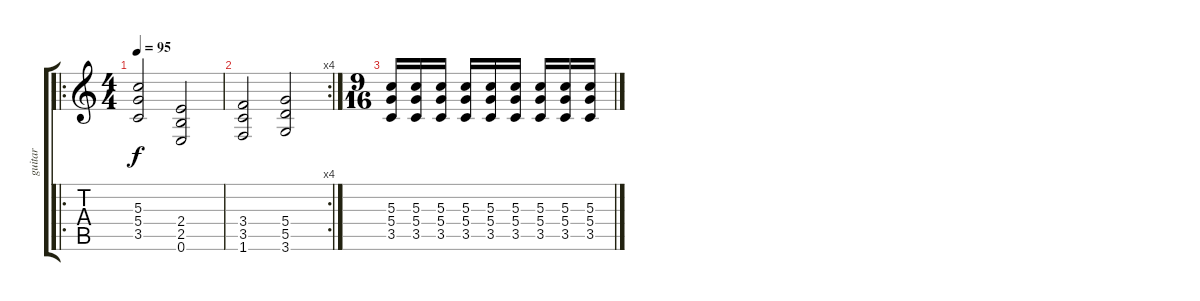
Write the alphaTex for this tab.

\track ("guitar" "guitar") {instrument distortionguitar}
\staff {score tabs}
\tuning (E4 B3 G3 D3 A2 E2) {hide}
\ro
\ts (4 4)
\tempo 95
\clef g2
\ks c
(5.3 5.4 3.5).2{dy f} (2.4 2.5 0.6).2 |
\rc 4
(3.4 3.5 1.6).2 (5.4 5.5 3.6).2 |
\ts (9 16)
(5.3 5.4 3.5).16 (5.3 5.4 3.5).16 (5.3 5.4 3.5).16 (5.3 5.4 3.5).16 (5.3 5.4 3.5).16 (5.3 5.4 3.5).16 (5.3 5.4 3.5).16 (5.3 5.4 3.5).16 (5.3 5.4 3.5).16
